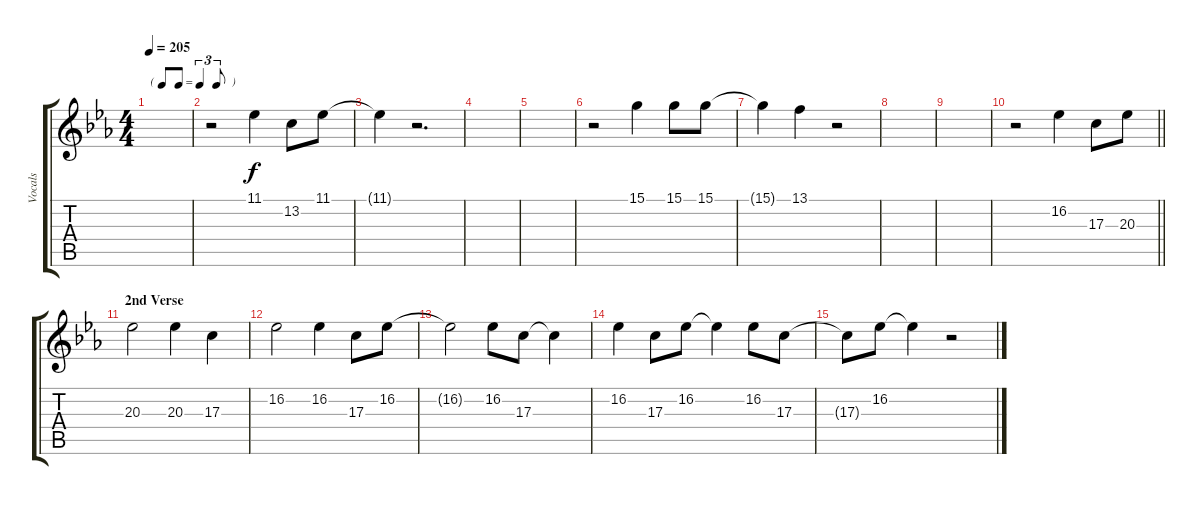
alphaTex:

\track ("Vocals" "Vocals") {instrument vibraphone}
\staff {score tabs}
\tuning (E4 B3 G3 D3 A2 E2) {hide}
\ts (4 4)
\tf triplet8th
\tempo 205
\clef g2
\ks eb
|
r.2 11.1.4 13.2.8 11.1.8 |
11.1{t}.4 r.2{d} |
|
|
r.2 15.1.4 15.1.8 15.1.8 |
15.1{t}.4 13.1.4 r.2 |
|
|
\barLineRight lightlight
r.2 16.2.4 17.3.8 20.3.8 |
\section ("" "2nd Verse")
20.3.2 20.3.4 17.3.4 |
16.2.2 16.2.4 17.3.8 16.2.8 |
16.2{t}.2 16.2.8 17.3.8 17.3{t}.4 |
16.2.4 17.3.8 16.2.8 16.2{t}.4 16.2.8 17.3.8 |
17.3{t}.8 16.2.8 16.2{t}.4 r.2
